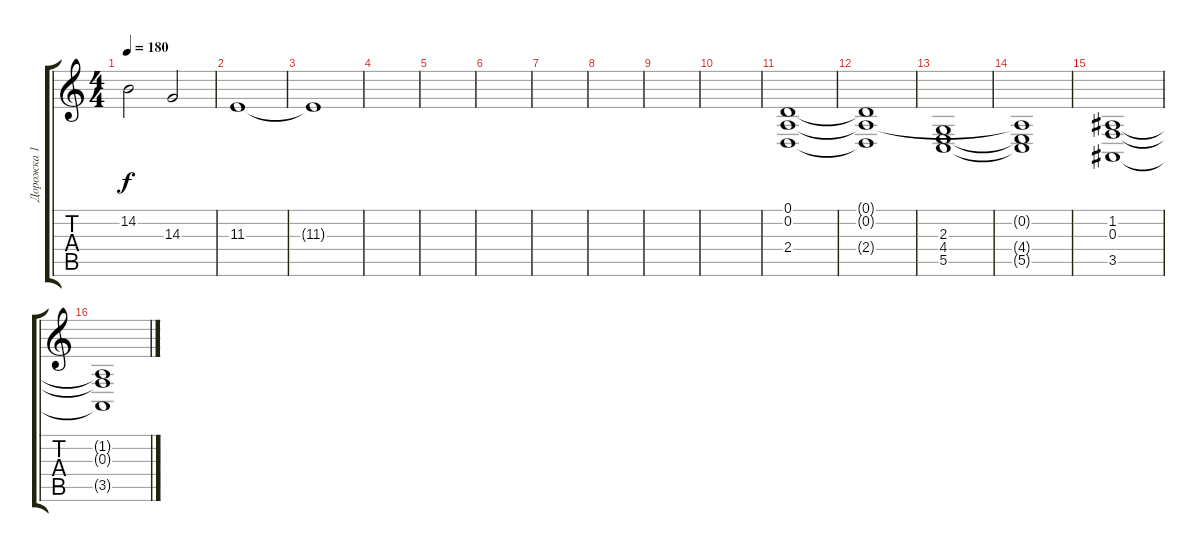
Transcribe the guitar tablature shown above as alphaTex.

\track ("Дорожка 1" "Дорожка 1") {instrument stringensemble1}
\staff {score tabs}
\tuning (D4 A3 F3 C3 G2 D2) {hide}
\ts (4 4)
\tempo 180
\clef g2
\ks c
14.2.2{dy f} 14.3.2 |
11.3.1 |
11.3{t}.1 |
|
|
|
|
|
|
|
(0.1 0.2 2.4).1 |
(0.1{t} 0.2{t} 2.4{t}).1 |
(2.3 4.4 5.5).1 |
(0.2{t} 4.4{t} 5.5{t}).1 |
(1.2 0.3 3.5).1 |
(1.2{t} 0.3{t} 3.5{t}).1
